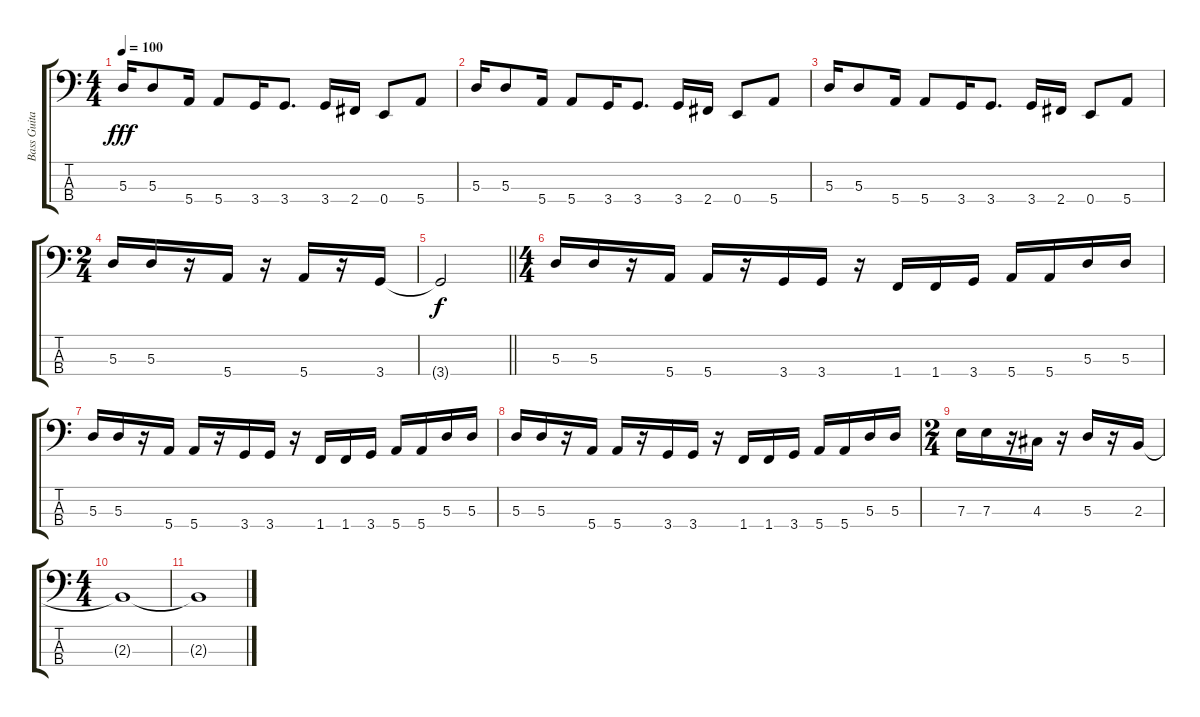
\track ("Bass Guitar" "Bass Guita") {instrument electricbassfinger}
\staff {score tabs}
\tuning (G2 D2 A1 E1) {hide}
\ts (4 4)
\tempo 100
\clef f4
\ks c
5.3.16{dy fff} 5.3.8 5.4.16 5.4.8 3.4.16 3.4.8{d} 3.4.16 2.4.16 0.4.8 5.4.8 |
5.3.16 5.3.8 5.4.16 5.4.8 3.4.16 3.4.8{d} 3.4.16 2.4.16 0.4.8 5.4.8 |
5.3.16 5.3.8 5.4.16 5.4.8 3.4.16 3.4.8{d} 3.4.16 2.4.16 0.4.8 5.4.8 |
\ts (2 4)
5.3.16 5.3.16 r.16 5.4.16 r.16 5.4.16 r.16 3.4.16 |
\barLineRight lightlight
3.4{t}.2{dy f} |
\ts (4 4)
5.3.16 5.3.16 r.16 5.4.16 5.4.16 r.16 3.4.16 3.4.16 r.16 1.4.16 1.4.16 3.4.16 5.4.16 5.4.16 5.3.16 5.3.16 |
5.3.16 5.3.16 r.16 5.4.16 5.4.16 r.16 3.4.16 3.4.16 r.16 1.4.16 1.4.16 3.4.16 5.4.16 5.4.16 5.3.16 5.3.16 |
5.3.16 5.3.16 r.16 5.4.16 5.4.16 r.16 3.4.16 3.4.16 r.16 1.4.16 1.4.16 3.4.16 5.4.16 5.4.16 5.3.16 5.3.16 |
\ts (2 4)
7.3.16 7.3.16 r.16 4.3.16 r.16 5.3.16 r.16 2.3.16 |
\ts (4 4)
2.3{t}.1 |
2.3{t}.1
